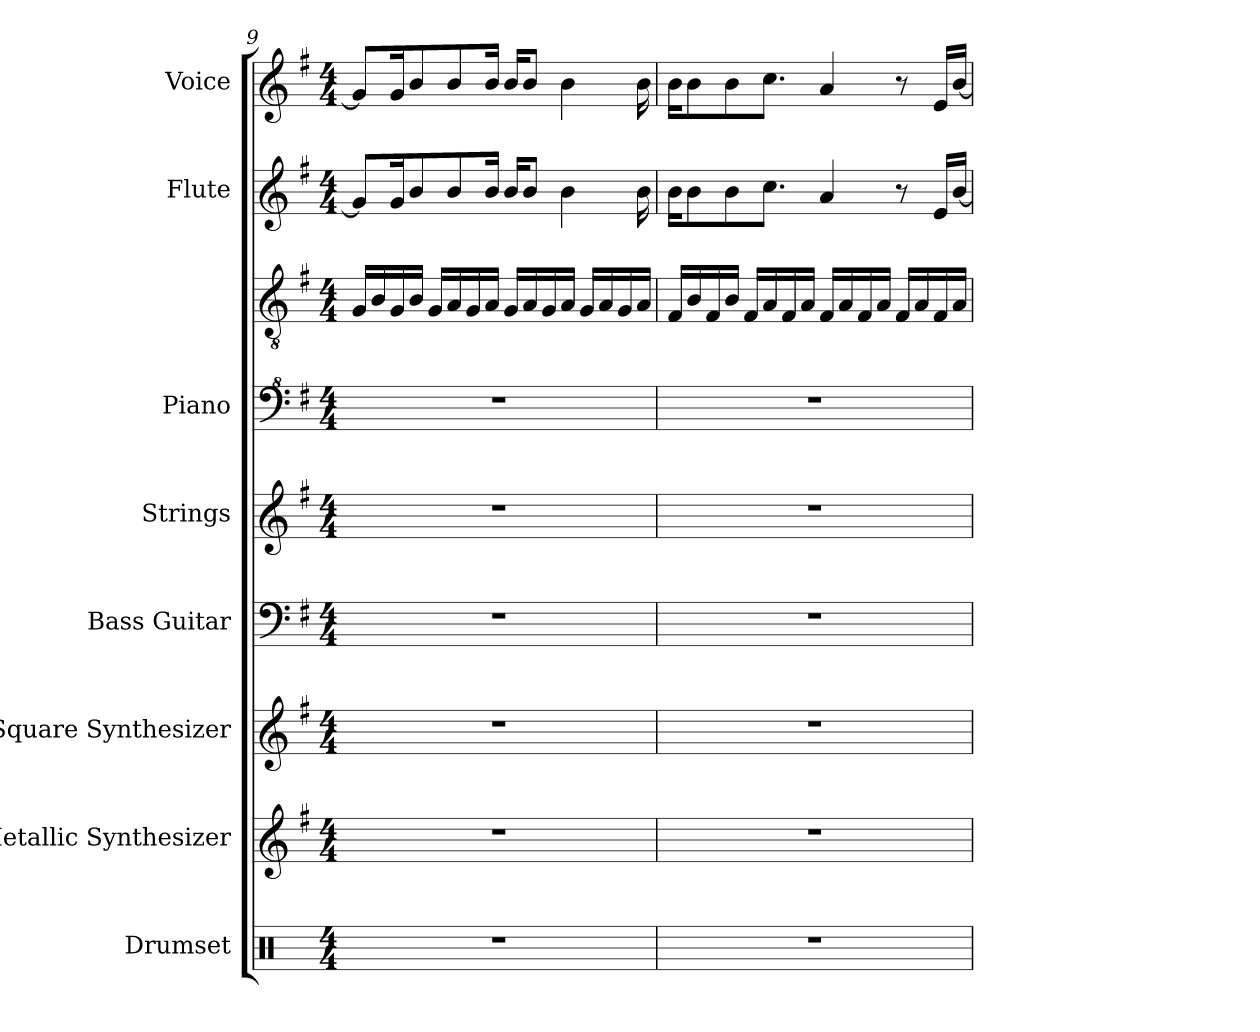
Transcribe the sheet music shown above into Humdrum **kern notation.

**kern	**kern	**kern	**kern	**kern	**kern	**kern	**kern	**kern
*part8	*part7	*part6	*part5	*part4	*part3	*part3	*part2	*part1
*staff9	*staff8	*staff7	*staff6	*staff5	*staff4	*staff3	*staff2	*staff1
*I"Drumset	*I"Metallic Synthesizer	*I"Square Synthesizer	*I"Bass Guitar	*I"Strings	*I"Piano	*	*I"Flute	*I"Voice
*I'D. Set	*I'Synth.	*I'Synth.	*I'B. Guit.	*I'St.	*I'Pno.	*	*I'Fl.	*I'Vo.
!!LO:PB:g=z
*clefX	*clefG2	*clefG2	*clefF4	*clefG2	*clefF^4	*clefGv2	*clefG2	*clefG2
*	*	*	*ITrd7c12	*	*	*	*	*
*k[]	*k[f#]	*k[f#]	*k[f#]	*k[f#]	*k[f#]	*k[f#]	*k[f#]	*k[f#]
*M4/4	*M4/4	*M4/4	*M4/4	*M4/4	*M4/4	*M4/4	*M4/4	*M4/4
=9	=9	=9	=9	=9	=9	=9	=9	=9
1r	1r	1r	1r	1r	1r	16G/LL	8g/L]	8g/L]
.	.	.	.	.	.	16B/	.	.
.	.	.	.	.	.	16G/	16g/K	16g/K
.	.	.	.	.	.	16B/JJ	8b/	8b/
.	.	.	.	.	.	16G/LL	.	.
.	.	.	.	.	.	16A/	8b/	8b/
.	.	.	.	.	.	16G/	.	.
.	.	.	.	.	.	16A/JJ	16b/Jk	16b/Jk
.	.	.	.	.	.	16G/LL	16b/KL	16b/KL
.	.	.	.	.	.	16A/	8b/J	8b/J
.	.	.	.	.	.	16G/	.	.
.	.	.	.	.	.	16A/JJ	4b\	4b\
.	.	.	.	.	.	16G/LL	.	.
.	.	.	.	.	.	16A/	.	.
.	.	.	.	.	.	16G/	.	.
.	.	.	.	.	.	16A/JJ	16b\	16b\
=10	=10	=10	=10	=10	=10	=10	=10	=10
1r	1r	1r	1r	1r	1r	16F#/LL	16b\KL	16b\KL
.	.	.	.	.	.	16B/	8b\	8b\
.	.	.	.	.	.	16F#/	.	.
.	.	.	.	.	.	16B/JJ	8b\	8b\
.	.	.	.	.	.	16F#/LL	.	.
.	.	.	.	.	.	16A/	8.cc\J	8.cc\J
.	.	.	.	.	.	16F#/	.	.
.	.	.	.	.	.	16A/JJ	.	.
.	.	.	.	.	.	16F#/LL	4a/	4a/
.	.	.	.	.	.	16A/	.	.
.	.	.	.	.	.	16F#/	.	.
.	.	.	.	.	.	16A/JJ	.	.
.	.	.	.	.	.	16F#/LL	8r	8r
.	.	.	.	.	.	16A/	.	.
.	.	.	.	.	.	16F#/	16e/LL	16e/LL
.	.	.	.	.	.	16A/JJ	[16b/JJ	[16b/JJ
=	=	=	=	=	=	=	=	=
*-	*-	*-	*-	*-	*-	*-	*-	*-
